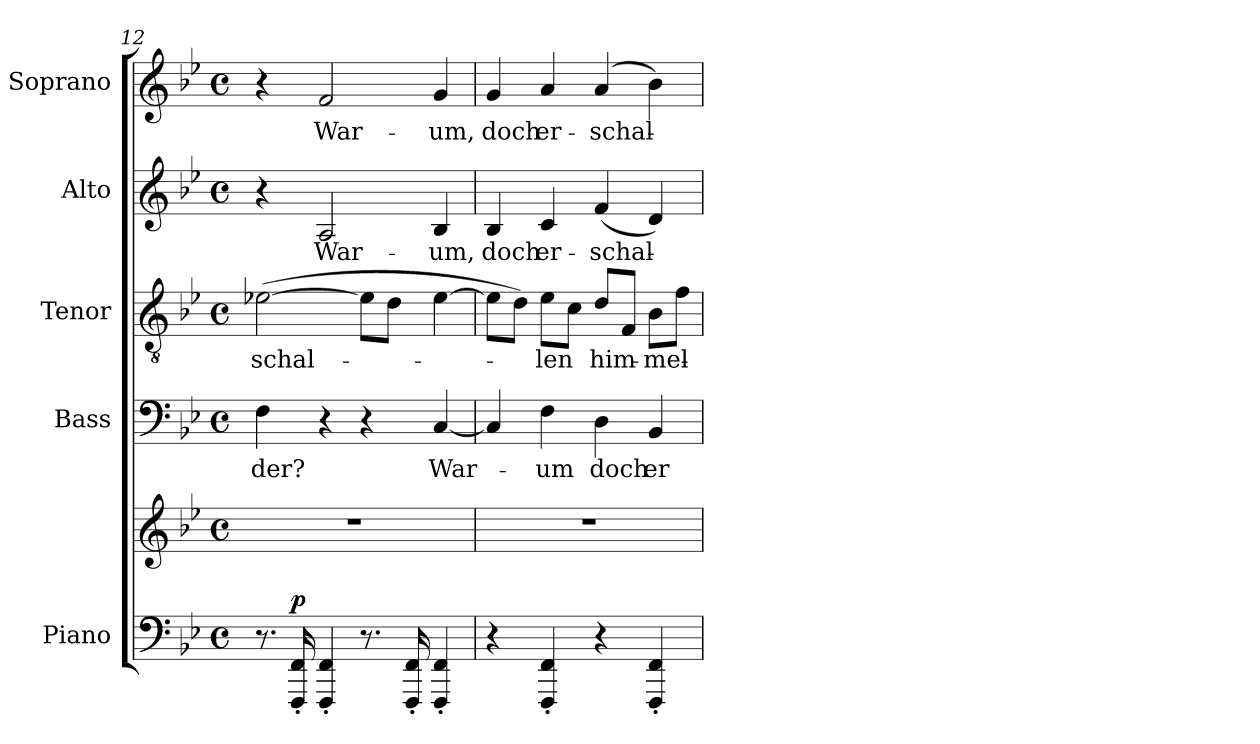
**kern	**kern	**dynam	**kern	**text	**kern	**text	**kern	**text	**kern	**text
*part5	*part5	*part5	*part4	*part4	*part3	*part3	*part2	*part2	*part1	*part1
*staff6	*staff5	*staff5/6	*staff4	*staff4	*staff3	*staff3	*staff2	*staff2	*staff1	*staff1
*I"Piano	*	*	*I"Bass	*	*I"Tenor	*	*I"Alto	*	*I"Soprano	*
*I'Pno	*	*	*	*	*	*	*	*	*	*
*clefF4	*clefG2	*	*clefF4	*	*clefGv2	*	*clefG2	*	*clefG2	*
*k[b-e-]	*k[b-e-]	*	*k[b-e-]	*	*k[b-e-]	*	*k[b-e-]	*	*k[b-e-]	*
*M4/4	*M4/4	*	*M4/4	*	*M4/4	*	*M4/4	*	*M4/4	*
*met(c)	*met(c)	*	*met(c)	*	*met(c)	*	*met(c)	*	*met(c)	*
=12	=12	=12	=12	=12	=12	=12	=12	=12	=12	=12
!	!	!	!	!LO:LY:b	!	!LO:LY:b	!	!	!	!
8.r	1r	.	4F\	-der?	(>[2e-X\	-schal-	4r	.	4r	.
!	!	!LO:DY:a=2	!	!	!	!	!	!	!	!
16FFF/' 16FF/'	.	p	.	.	.	.	.	.	.	.
!	!	!	!	!	!	!	!	!LO:LY:b	!	!LO:LY:b
4FFF/' 4FF/'	.	.	4r	.	.	.	2A/	War-	2f/	War-
8.r	.	.	4r	.	8e-\L]	.	.	.	.	.
.	.	.	.	.	8d\J	.	.	.	.	.
16FFF/' 16FF/'	.	.	.	.	.	.	.	.	.	.
!	!	!	!	!LO:LY:b	!	!	!	!LO:LY:b	!	!LO:LY:b
4FFF/' 4FF/'	.	.	[4C/	War-	[4e-\	.	4B-/	-um,	4g/	-um,
!!LO:LB:g=z
=13	=13	=13	=13	=13	=13	=13	=13	=13	=13	=13
!	!	!	!	!	!	!	!	!LO:LY:b	!	!LO:LY:b
4r	1r	.	4C/]	.	8e-\L]	.	4B-/	doch	4g/	doch
.	.	.	.	.	8d\J)	.	.	.	.	.
!	!	!	!	!LO:LY:b	!	!LO:LY:b	!	!LO:LY:b	!	!LO:LY:b
4FFF/' 4FF/'	.	.	4F\	-um	8e-\L	-len	4c/	er-	4a/	er-
.	.	.	.	.	8c\J	.	.	.	.	.
!	!	!	!	!LO:LY:b	!	!LO:LY:b	!	!LO:LY:b	!	!LO:LY:b
4r	.	.	4D\	doch	8d/L	him-	(<4f/	-schal-	(>4a/	-schal-
.	.	.	.	.	8F/J	.	.	.	.	.
!	!	!	!	!LO:LY:b	!	!LO:LY:b	!	!	!	!
4FFF/' 4FF/'	.	.	4BB-/	er-	8B-\L	-mel-	4d/)	.	4b-\)	.
.	.	.	.	.	8f\J	.	.	.	.	.
=	=	=	=	=	=	=	=	=	=	=
*-	*-	*-	*-	*-	*-	*-	*-	*-	*-	*-
